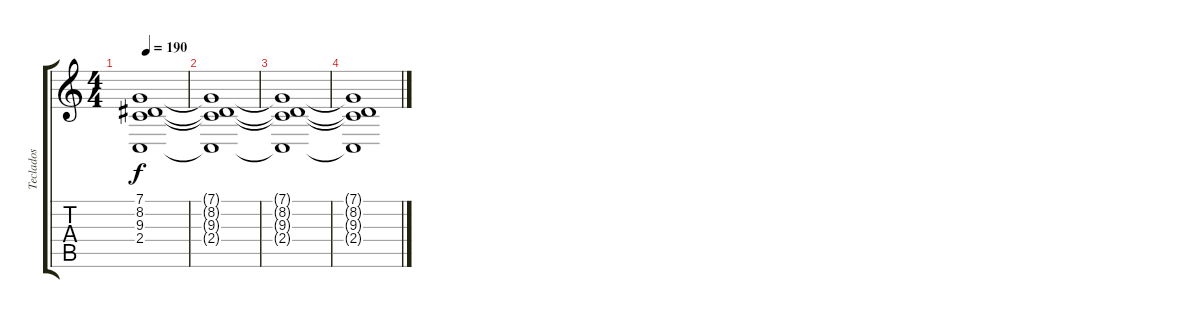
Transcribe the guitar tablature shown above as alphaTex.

\track ("Teclados" "Teclados") {instrument harpsichord}
\staff {score tabs}
\tuning (C4 G3 Eb3 Bb2 F2 C2) {hide}
\ts (4 4)
\tempo 190
\clef g2
\ks c
(7.1{t} 8.2{t} 9.3{t} 2.4{t}).1{dy f} |
(7.1{t} 8.2{t} 9.3{t} 2.4{t}).1 |
(7.1{t} 8.2{t} 9.3{t} 2.4{t}).1 |
(7.1{t} 8.2{t} 9.3{t} 2.4{t}).1
